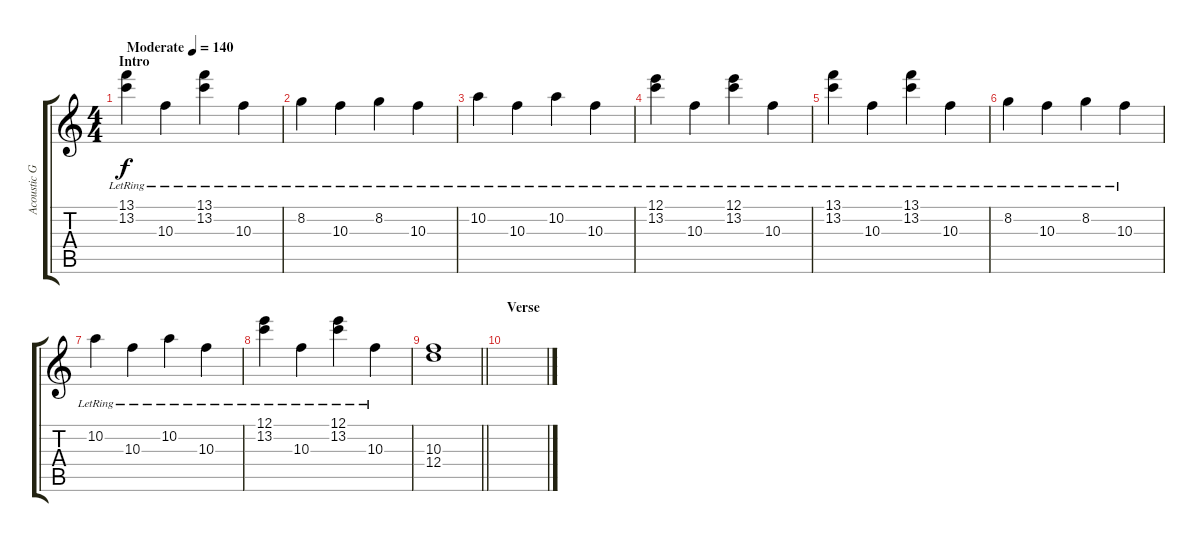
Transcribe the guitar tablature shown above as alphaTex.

\track ("Acoustic Guitar III" "Acoustic G") {instrument acousticguitarsteel}
\staff {score tabs}
\tuning (E4 B3 G3 D3 A2 D2) {hide}
\ts (4 4)
\section ("" "Intro ")
\tempo (140 "Moderate")
\clef g2
\ks c
(13.1{lr} 13.2{lr}).4{dy f instrument acousticguitarsteel} 10.3{lr}.4 (13.1{lr} 13.2{lr}).4 10.3{lr}.4 |
8.2{lr}.4 10.3{lr}.4 8.2{lr}.4 10.3{lr}.4 |
10.2{lr}.4 10.3{lr}.4 10.2{lr}.4 10.3{lr}.4 |
(12.1{lr} 13.2{lr}).4 10.3{lr}.4 (12.1{lr} 13.2{lr}).4 10.3{lr}.4 |
(13.1{lr} 13.2{lr}).4 10.3{lr}.4 (13.1{lr} 13.2{lr}).4 10.3{lr}.4 |
8.2{lr}.4 10.3{lr}.4 8.2{lr}.4 10.3{lr}.4 |
10.2{lr}.4 10.3{lr}.4 10.2{lr}.4 10.3{lr}.4 |
(12.1{lr} 13.2{lr}).4 10.3{lr}.4 (12.1{lr} 13.2{lr}).4 10.3{lr}.4 |
\barLineRight lightlight
(10.3 12.4).1 |
\section ("" "Verse")
